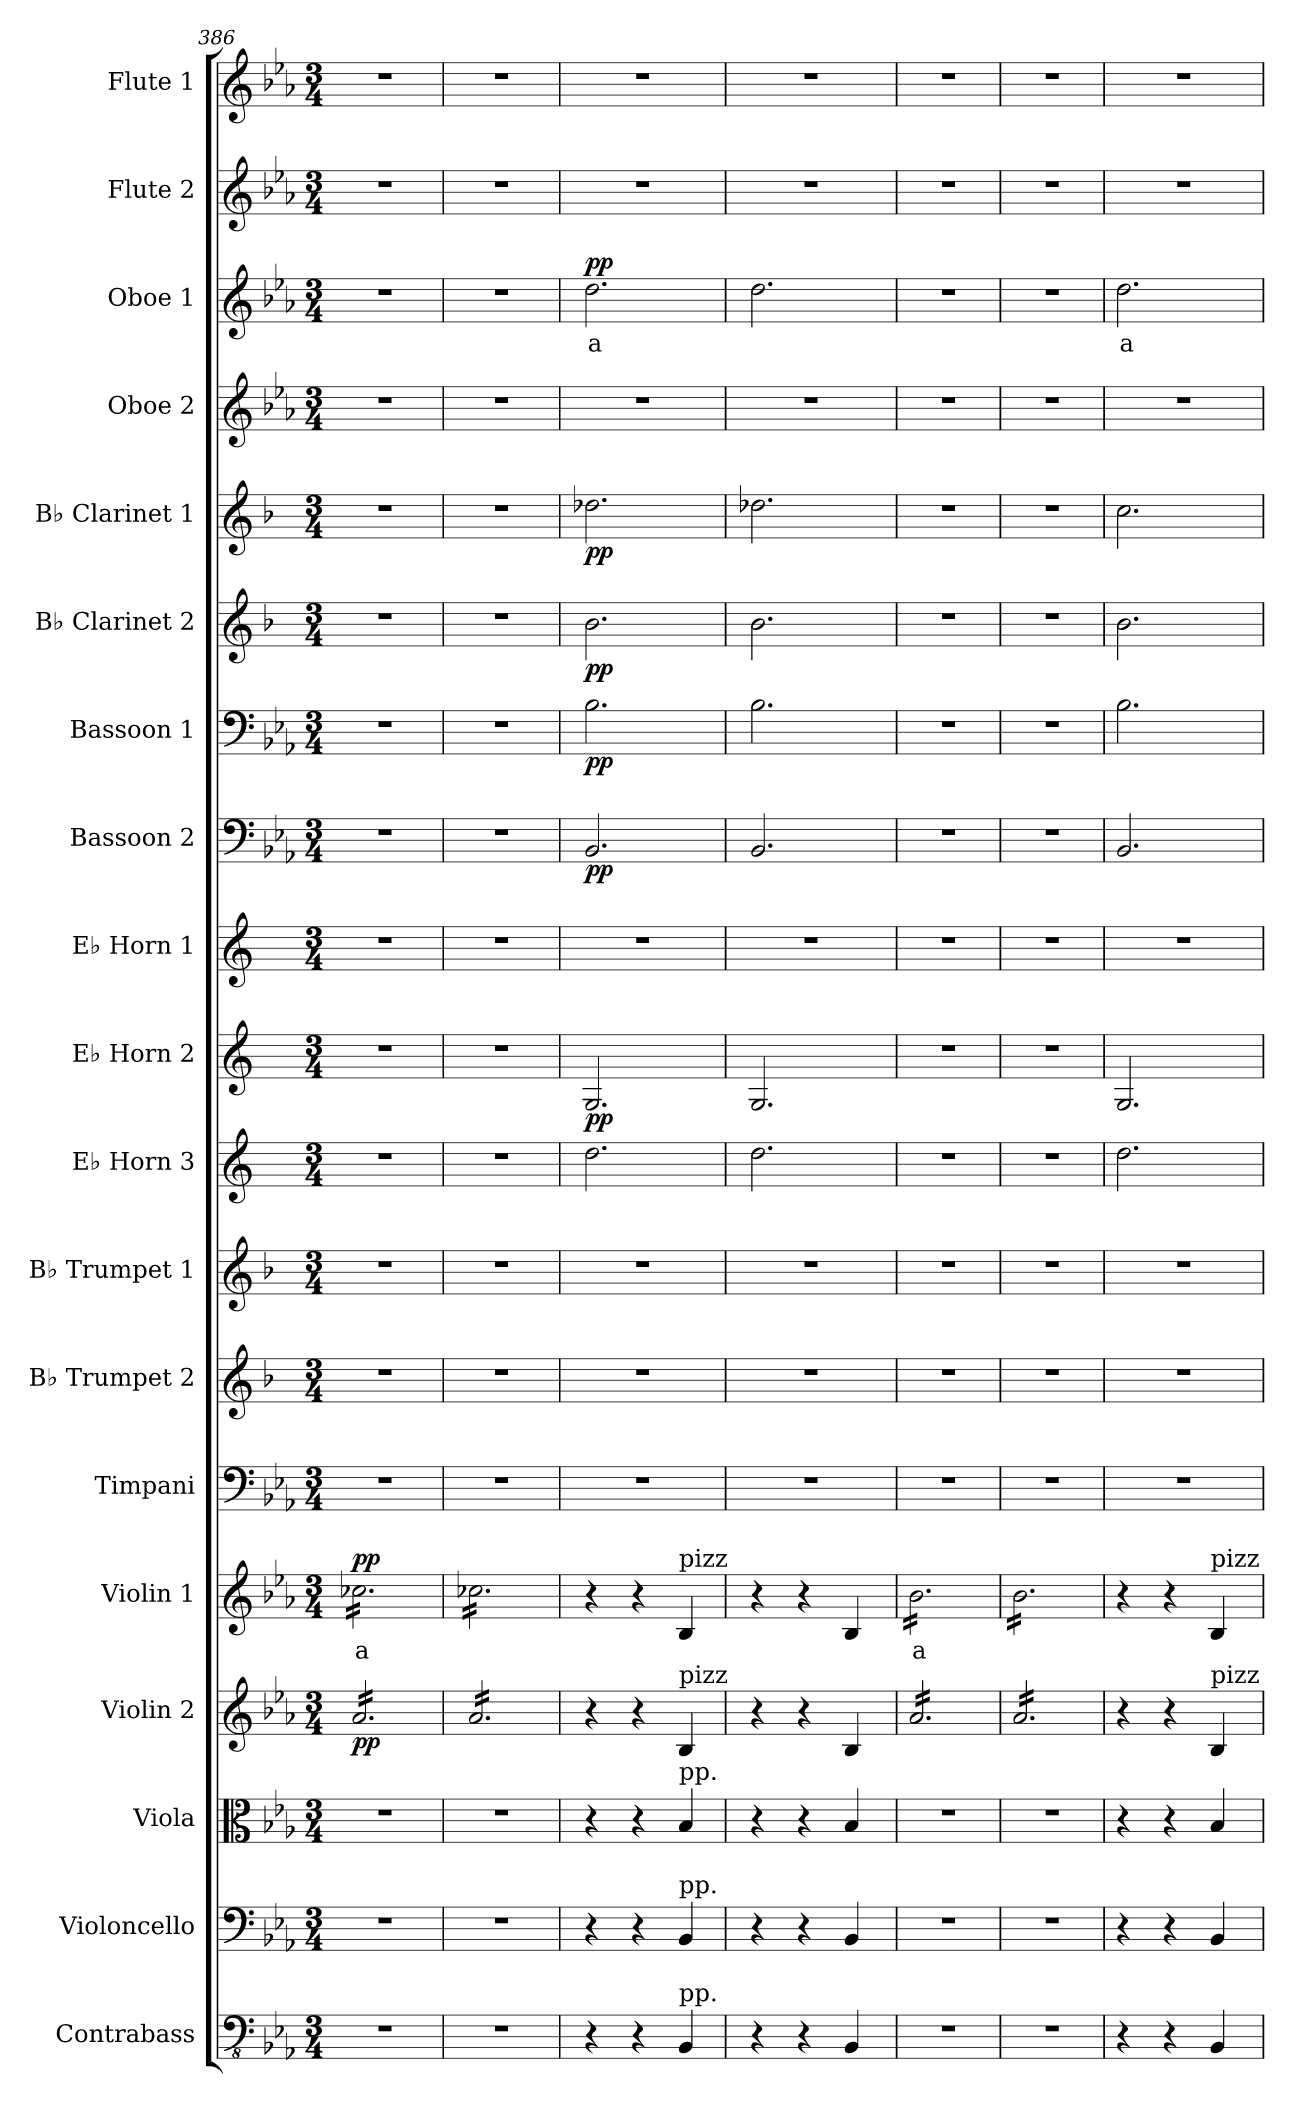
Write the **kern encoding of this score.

**kern	**kern	**kern	**kern	**dynam	**kern	**text	**dynam	**kern	**kern	**kern	**kern	**kern	**dynam	**kern	**kern	**dynam	**kern	**dynam	**kern	**dynam	**kern	**dynam	**kern	**kern	**text	**dynam	**kern	**kern
*part19	*part18	*part17	*part16	*part16	*part15	*part15	*part15	*part14	*part13	*part12	*part11	*part10	*part10	*part9	*part8	*part8	*part7	*part7	*part6	*part6	*part5	*part5	*part4	*part3	*part3	*part3	*part2	*part1
*staff19	*staff18	*staff17	*staff16	*staff16	*staff15	*staff15	*staff15	*staff14	*staff13	*staff12	*staff11	*staff10	*staff10	*staff9	*staff8	*staff8	*staff7	*staff7	*staff6	*staff6	*staff5	*staff5	*staff4	*staff3	*staff3	*staff3	*staff2	*staff1
*I"Contrabass	*I"Violoncello	*I"Viola	*I"Violin 2	*	*I"Violin 1	*	*	*I"Timpani	*I"B♭ Trumpet 2	*I"B♭ Trumpet 1	*I"E♭ Horn 3	*I"E♭ Horn 2	*	*I"E♭ Horn 1	*I"Bassoon 2	*	*I"Bassoon 1	*	*I"B♭ Clarinet 2	*	*I"B♭ Clarinet 1	*	*I"Oboe 2	*I"Oboe 1	*	*	*I"Flute 2	*I"Flute 1
*I'Cb	*I'Vc	*I'Vla	*I'Vln 2	*	*I'Vln 1	*	*	*I'Timp	*I'Tpt 2	*I'Tpt 1	*I'Hn 3	*I'Hn 2	*	*I'Hn 1	*I'Bsn 2	*	*I'Bsn 1	*	*I'Cl 2	*	*I'Cl 1	*	*I'Ob 2	*I'Ob 1	*	*	*I'Fl 2	*I'Fl 1
*clefFv4	*clefF4	*clefC3	*clefG2	*	*clefG2	*	*	*clefF4	*clefG2	*clefG2	*clefG2	*clefG2	*	*clefG2	*clefF4	*	*clefF4	*	*clefG2	*	*clefG2	*	*clefG2	*clefG2	*	*	*clefG2	*clefG2
*	*	*	*	*	*	*	*	*	*ITrd1c2	*ITrd1c2	*ITrd5c9	*ITrd5c9	*	*ITrd5c9	*	*	*	*	*ITrd1c2	*	*ITrd1c2	*	*	*	*	*	*	*
*k[b-e-a-]	*k[b-e-a-]	*k[b-e-a-]	*k[b-e-a-]	*	*k[b-e-a-]	*	*	*k[b-e-a-]	*k[b-e-a-]	*k[b-e-a-]	*k[b-e-a-]	*k[b-e-a-]	*	*k[b-e-a-]	*k[b-e-a-]	*	*k[b-e-a-]	*	*k[b-e-a-]	*	*k[b-e-a-]	*	*k[b-e-a-]	*k[b-e-a-]	*	*	*k[b-e-a-]	*k[b-e-a-]
*M3/4	*M3/4	*M3/4	*M3/4	*	*M3/4	*	*	*M3/4	*M3/4	*M3/4	*M3/4	*M3/4	*	*M3/4	*M3/4	*	*M3/4	*	*M3/4	*	*M3/4	*	*M3/4	*M3/4	*	*	*M3/4	*M3/4
=386	=386	=386	=386	=386	=386	=386	=386	=386	=386	=386	=386	=386	=386	=386	=386	=386	=386	=386	=386	=386	=386	=386	=386	=386	=386	=386	=386	=386
!	!	!	!	!	!LO:TX:a:t=arco	!	!	!	!	!	!	!	!	!	!	!	!	!	!	!	!	!	!	!	!	!	!	!
!	!	!	!LO:TX:a:t=pp.	!	!	!	!	!	!	!	!	!	!	!	!	!	!	!	!	!	!	!	!	!	!	!	!	!
!	!	!	!LO:TX:a:t=arco	!	!	!	!	!	!	!	!	!	!	!	!	!	!	!	!	!	!	!	!	!	!	!	!	!
!	!	!	!	!LO:DY:b	!	!LO:LY:b:color=#FF0000	!LO:DY:b	!	!	!	!	!	!	!	!	!	!	!	!	!	!	!	!	!	!	!	!	!
*	*	*	*tremolo	*	*	*	*	*	*	*	*	*	*	*	*	*	*	*	*	*	*	*	*	*	*	*	*	*
*	*	*	*	*	*tremolo	*	*	*	*	*	*	*	*	*	*	*	*	*	*	*	*	*	*	*	*	*	*	*
2.r	2.r	2.r	16a-/LL	pp	16cc-X\LL	a	pp	2.r	2.r	2.r	2.r	2.r	.	2.r	2.r	.	2.r	.	2.r	.	2.r	.	2.r	2.r	.	.	2.r	2.r
.	.	.	16a-/	.	16cc-X\	.	.	.	.	.	.	.	.	.	.	.	.	.	.	.	.	.	.	.	.	.	.	.
.	.	.	16a-/	.	16cc-X\	.	.	.	.	.	.	.	.	.	.	.	.	.	.	.	.	.	.	.	.	.	.	.
.	.	.	16a-/	.	16cc-X\	.	.	.	.	.	.	.	.	.	.	.	.	.	.	.	.	.	.	.	.	.	.	.
.	.	.	16a-/	.	16cc-X\	.	.	.	.	.	.	.	.	.	.	.	.	.	.	.	.	.	.	.	.	.	.	.
.	.	.	16a-/	.	16cc-X\	.	.	.	.	.	.	.	.	.	.	.	.	.	.	.	.	.	.	.	.	.	.	.
.	.	.	16a-/	.	16cc-X\	.	.	.	.	.	.	.	.	.	.	.	.	.	.	.	.	.	.	.	.	.	.	.
.	.	.	16a-/	.	16cc-X\	.	.	.	.	.	.	.	.	.	.	.	.	.	.	.	.	.	.	.	.	.	.	.
.	.	.	16a-/	.	16cc-X\	.	.	.	.	.	.	.	.	.	.	.	.	.	.	.	.	.	.	.	.	.	.	.
.	.	.	16a-/	.	16cc-X\	.	.	.	.	.	.	.	.	.	.	.	.	.	.	.	.	.	.	.	.	.	.	.
.	.	.	16a-/	.	16cc-X\	.	.	.	.	.	.	.	.	.	.	.	.	.	.	.	.	.	.	.	.	.	.	.
.	.	.	16a-/JJ	.	16cc-X\JJ	.	.	.	.	.	.	.	.	.	.	.	.	.	.	.	.	.	.	.	.	.	.	.
=387	=387	=387	=387	=387	=387	=387	=387	=387	=387	=387	=387	=387	=387	=387	=387	=387	=387	=387	=387	=387	=387	=387	=387	=387	=387	=387	=387	=387
2.r	2.r	2.r	16a-/LL	.	16cc-X\LL	.	.	2.r	2.r	2.r	2.r	2.r	.	2.r	2.r	.	2.r	.	2.r	.	2.r	.	2.r	2.r	.	.	2.r	2.r
.	.	.	16a-/	.	16cc-X\	.	.	.	.	.	.	.	.	.	.	.	.	.	.	.	.	.	.	.	.	.	.	.
.	.	.	16a-/	.	16cc-X\	.	.	.	.	.	.	.	.	.	.	.	.	.	.	.	.	.	.	.	.	.	.	.
.	.	.	16a-/	.	16cc-X\	.	.	.	.	.	.	.	.	.	.	.	.	.	.	.	.	.	.	.	.	.	.	.
.	.	.	16a-/	.	16cc-X\	.	.	.	.	.	.	.	.	.	.	.	.	.	.	.	.	.	.	.	.	.	.	.
.	.	.	16a-/	.	16cc-X\	.	.	.	.	.	.	.	.	.	.	.	.	.	.	.	.	.	.	.	.	.	.	.
.	.	.	16a-/	.	16cc-X\	.	.	.	.	.	.	.	.	.	.	.	.	.	.	.	.	.	.	.	.	.	.	.
.	.	.	16a-/	.	16cc-X\	.	.	.	.	.	.	.	.	.	.	.	.	.	.	.	.	.	.	.	.	.	.	.
.	.	.	16a-/	.	16cc-X\	.	.	.	.	.	.	.	.	.	.	.	.	.	.	.	.	.	.	.	.	.	.	.
.	.	.	16a-/	.	16cc-X\	.	.	.	.	.	.	.	.	.	.	.	.	.	.	.	.	.	.	.	.	.	.	.
.	.	.	16a-/	.	16cc-X\	.	.	.	.	.	.	.	.	.	.	.	.	.	.	.	.	.	.	.	.	.	.	.
.	.	.	16a-/JJ	.	16cc-X\JJ	.	.	.	.	.	.	.	.	.	.	.	.	.	.	.	.	.	.	.	.	.	.	.
*	*	*	*	*	*Xtremolo	*	*	*	*	*	*	*	*	*	*	*	*	*	*	*	*	*	*	*	*	*	*	*
*	*	*	*Xtremolo	*	*	*	*	*	*	*	*	*	*	*	*	*	*	*	*	*	*	*	*	*	*	*	*	*
=388	=388	=388	=388	=388	=388	=388	=388	=388	=388	=388	=388	=388	=388	=388	=388	=388	=388	=388	=388	=388	=388	=388	=388	=388	=388	=388	=388	=388
!	!	!	!	!	!	!	!	!	!	!	!	!	!LO:DY:b	!	!	!LO:DY:b	!	!LO:DY:b	!	!LO:DY:b	!	!LO:DY:b	!	!	!LO:LY:b:color=#FF0000	!LO:DY:b	!	!
4r	4r	4r	4r	.	4r	.	.	2.r	2.r	2.r	2.f\	2.BB-/	pp	2.r	2.BB-/	pp	2.B-\	pp	2.a-\	pp	2.cc-X\	pp	2.r	2.dd\	a	pp	2.r	2.r
4r	4r	4r	4r	.	4r	.	.	.	.	.	.	.	.	.	.	.	.	.	.	.	.	.	.	.	.	.	.	.
!	!	!	!	!	!LO:TX:a:t=pizz	!	!	!	!	!	!	!	!	!	!	!	!	!	!	!	!	!	!	!	!	!	!	!
!	!	!	!LO:TX:a:t=pizz	!	!	!	!	!	!	!	!	!	!	!	!	!	!	!	!	!	!	!	!	!	!	!	!	!
!	!	!LO:TX:a:t=pp.	!	!	!	!	!	!	!	!	!	!	!	!	!	!	!	!	!	!	!	!	!	!	!	!	!	!
!	!LO:TX:a:t=pp.	!	!	!	!	!	!	!	!	!	!	!	!	!	!	!	!	!	!	!	!	!	!	!	!	!	!	!
!LO:TX:a:t=pp.	!	!	!	!	!	!	!	!	!	!	!	!	!	!	!	!	!	!	!	!	!	!	!	!	!	!	!	!
4BBB-/	4BB-/	4B-/	4B-/	.	4B-/	.	.	.	.	.	.	.	.	.	.	.	.	.	.	.	.	.	.	.	.	.	.	.
=389	=389	=389	=389	=389	=389	=389	=389	=389	=389	=389	=389	=389	=389	=389	=389	=389	=389	=389	=389	=389	=389	=389	=389	=389	=389	=389	=389	=389
4r	4r	4r	4r	.	4r	.	.	2.r	2.r	2.r	2.f\	2.BB-/	.	2.r	2.BB-/	.	2.B-\	.	2.a-\	.	2.cc-X\	.	2.r	2.dd\	.	.	2.r	2.r
4r	4r	4r	4r	.	4r	.	.	.	.	.	.	.	.	.	.	.	.	.	.	.	.	.	.	.	.	.	.	.
4BBB-/	4BB-/	4B-/	4B-/	.	4B-/	.	.	.	.	.	.	.	.	.	.	.	.	.	.	.	.	.	.	.	.	.	.	.
=390	=390	=390	=390	=390	=390	=390	=390	=390	=390	=390	=390	=390	=390	=390	=390	=390	=390	=390	=390	=390	=390	=390	=390	=390	=390	=390	=390	=390
!	!	!	!	!	!LO:TX:a:t=arco	!	!	!	!	!	!	!	!	!	!	!	!	!	!	!	!	!	!	!	!	!	!	!
!	!	!	!LO:TX:a:t=arco	!	!	!	!	!	!	!	!	!	!	!	!	!	!	!	!	!	!	!	!	!	!	!	!	!
!	!	!	!	!	!	!LO:LY:b:color=#FF0000	!	!	!	!	!	!	!	!	!	!	!	!	!	!	!	!	!	!	!	!	!	!
*	*	*	*tremolo	*	*	*	*	*	*	*	*	*	*	*	*	*	*	*	*	*	*	*	*	*	*	*	*	*
*	*	*	*	*	*tremolo	*	*	*	*	*	*	*	*	*	*	*	*	*	*	*	*	*	*	*	*	*	*	*
2.r	2.r	2.r	16a-/LL	.	16b-\LL	a	.	2.r	2.r	2.r	2.r	2.r	.	2.r	2.r	.	2.r	.	2.r	.	2.r	.	2.r	2.r	.	.	2.r	2.r
.	.	.	16a-/	.	16b-\	.	.	.	.	.	.	.	.	.	.	.	.	.	.	.	.	.	.	.	.	.	.	.
.	.	.	16a-/	.	16b-\	.	.	.	.	.	.	.	.	.	.	.	.	.	.	.	.	.	.	.	.	.	.	.
.	.	.	16a-/	.	16b-\	.	.	.	.	.	.	.	.	.	.	.	.	.	.	.	.	.	.	.	.	.	.	.
.	.	.	16a-/	.	16b-\	.	.	.	.	.	.	.	.	.	.	.	.	.	.	.	.	.	.	.	.	.	.	.
.	.	.	16a-/	.	16b-\	.	.	.	.	.	.	.	.	.	.	.	.	.	.	.	.	.	.	.	.	.	.	.
.	.	.	16a-/	.	16b-\	.	.	.	.	.	.	.	.	.	.	.	.	.	.	.	.	.	.	.	.	.	.	.
.	.	.	16a-/	.	16b-\	.	.	.	.	.	.	.	.	.	.	.	.	.	.	.	.	.	.	.	.	.	.	.
.	.	.	16a-/	.	16b-\	.	.	.	.	.	.	.	.	.	.	.	.	.	.	.	.	.	.	.	.	.	.	.
.	.	.	16a-/	.	16b-\	.	.	.	.	.	.	.	.	.	.	.	.	.	.	.	.	.	.	.	.	.	.	.
.	.	.	16a-/	.	16b-\	.	.	.	.	.	.	.	.	.	.	.	.	.	.	.	.	.	.	.	.	.	.	.
.	.	.	16a-/JJ	.	16b-\JJ	.	.	.	.	.	.	.	.	.	.	.	.	.	.	.	.	.	.	.	.	.	.	.
=391	=391	=391	=391	=391	=391	=391	=391	=391	=391	=391	=391	=391	=391	=391	=391	=391	=391	=391	=391	=391	=391	=391	=391	=391	=391	=391	=391	=391
2.r	2.r	2.r	16a-/LL	.	16b-\LL	.	.	2.r	2.r	2.r	2.r	2.r	.	2.r	2.r	.	2.r	.	2.r	.	2.r	.	2.r	2.r	.	.	2.r	2.r
.	.	.	16a-/	.	16b-\	.	.	.	.	.	.	.	.	.	.	.	.	.	.	.	.	.	.	.	.	.	.	.
.	.	.	16a-/	.	16b-\	.	.	.	.	.	.	.	.	.	.	.	.	.	.	.	.	.	.	.	.	.	.	.
.	.	.	16a-/	.	16b-\	.	.	.	.	.	.	.	.	.	.	.	.	.	.	.	.	.	.	.	.	.	.	.
.	.	.	16a-/	.	16b-\	.	.	.	.	.	.	.	.	.	.	.	.	.	.	.	.	.	.	.	.	.	.	.
.	.	.	16a-/	.	16b-\	.	.	.	.	.	.	.	.	.	.	.	.	.	.	.	.	.	.	.	.	.	.	.
.	.	.	16a-/	.	16b-\	.	.	.	.	.	.	.	.	.	.	.	.	.	.	.	.	.	.	.	.	.	.	.
.	.	.	16a-/	.	16b-\	.	.	.	.	.	.	.	.	.	.	.	.	.	.	.	.	.	.	.	.	.	.	.
.	.	.	16a-/	.	16b-\	.	.	.	.	.	.	.	.	.	.	.	.	.	.	.	.	.	.	.	.	.	.	.
.	.	.	16a-/	.	16b-\	.	.	.	.	.	.	.	.	.	.	.	.	.	.	.	.	.	.	.	.	.	.	.
.	.	.	16a-/	.	16b-\	.	.	.	.	.	.	.	.	.	.	.	.	.	.	.	.	.	.	.	.	.	.	.
.	.	.	16a-/JJ	.	16b-\JJ	.	.	.	.	.	.	.	.	.	.	.	.	.	.	.	.	.	.	.	.	.	.	.
*	*	*	*	*	*Xtremolo	*	*	*	*	*	*	*	*	*	*	*	*	*	*	*	*	*	*	*	*	*	*	*
*	*	*	*Xtremolo	*	*	*	*	*	*	*	*	*	*	*	*	*	*	*	*	*	*	*	*	*	*	*	*	*
=392	=392	=392	=392	=392	=392	=392	=392	=392	=392	=392	=392	=392	=392	=392	=392	=392	=392	=392	=392	=392	=392	=392	=392	=392	=392	=392	=392	=392
!	!	!	!	!	!	!	!	!	!	!	!	!	!	!	!	!	!	!	!	!	!	!	!	!	!LO:LY:b:color=#FF0000	!	!	!
4r	4r	4r	4r	.	4r	.	.	2.r	2.r	2.r	2.f\	2.BB-/	.	2.r	2.BB-/	.	2.B-\	.	2.a-\	.	2.b-\	.	2.r	2.dd\	a	.	2.r	2.r
4r	4r	4r	4r	.	4r	.	.	.	.	.	.	.	.	.	.	.	.	.	.	.	.	.	.	.	.	.	.	.
!	!	!	!	!	!LO:TX:a:t=pizz	!	!	!	!	!	!	!	!	!	!	!	!	!	!	!	!	!	!	!	!	!	!	!
!	!	!	!LO:TX:a:t=pizz	!	!	!	!	!	!	!	!	!	!	!	!	!	!	!	!	!	!	!	!	!	!	!	!	!
4BBB-/	4BB-/	4B-/	4B-/	.	4B-/	.	.	.	.	.	.	.	.	.	.	.	.	.	.	.	.	.	.	.	.	.	.	.
=	=	=	=	=	=	=	=	=	=	=	=	=	=	=	=	=	=	=	=	=	=	=	=	=	=	=	=	=
*-	*-	*-	*-	*-	*-	*-	*-	*-	*-	*-	*-	*-	*-	*-	*-	*-	*-	*-	*-	*-	*-	*-	*-	*-	*-	*-	*-	*-
